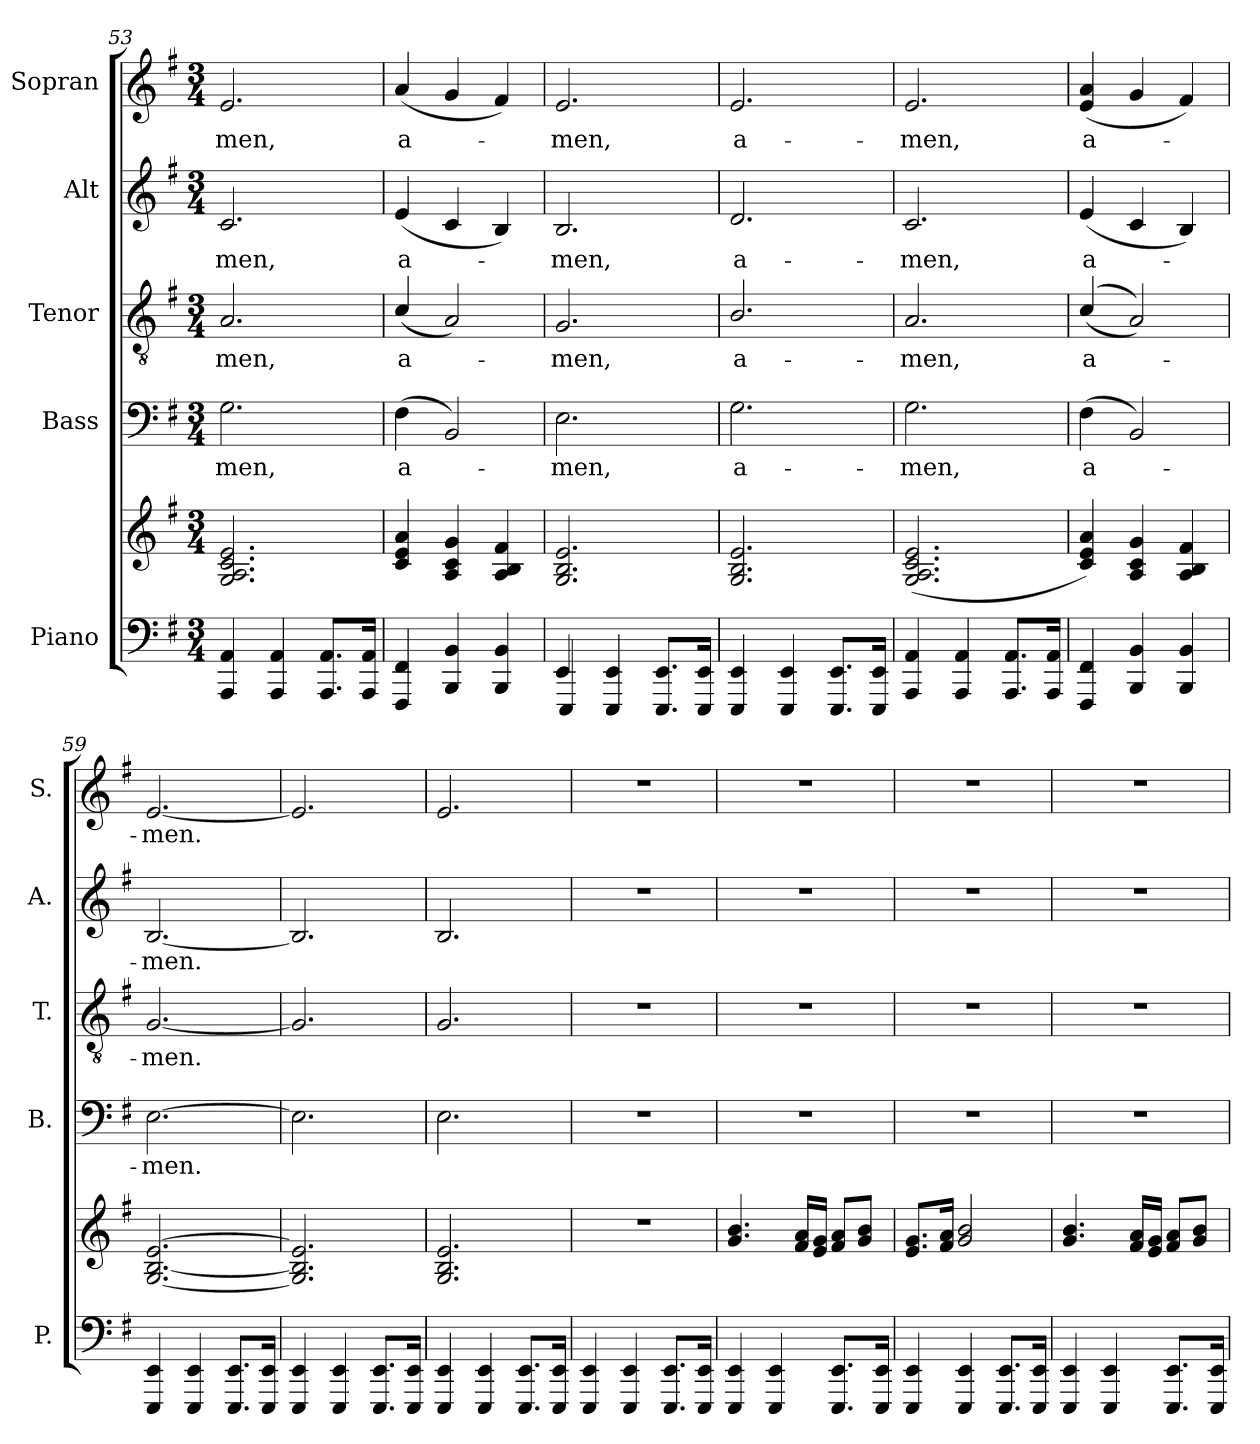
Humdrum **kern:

**kern	**kern	**kern	**text	**kern	**text	**kern	**text	**kern	**text
*part5	*part5	*part4	*part4	*part3	*part3	*part2	*part2	*part1	*part1
*staff6	*staff5	*staff4	*staff4	*staff3	*staff3	*staff2	*staff2	*staff1	*staff1
*I"Piano	*	*I"Bass	*	*I"Tenor	*	*I"Alt	*	*I"Sopran	*
*I'P.	*	*I'B.	*	*I'T.	*	*I'A.	*	*I'S.	*
*clefF4	*clefG2	*clefF4	*	*clefGv2	*	*clefG2	*	*clefG2	*
*k[f#]	*k[f#]	*k[f#]	*	*k[f#]	*	*k[f#]	*	*k[f#]	*
*M3/4	*M3/4	*M3/4	*	*M3/4	*	*M3/4	*	*M3/4	*
=53	=53	=53	=53	=53	=53	=53	=53	=53	=53
4AAA/ 4AA/	2.G/ 2.A/ 2.c/ 2.e/	2.G\	-men,	2.A/	-men,	2.c/	-men,	2.e/	-men,
4AAA/ 4AA/	.	.	.	.	.	.	.	.	.
8.AAA/ 8.AA/L	.	.	.	.	.	.	.	.	.
16AAA/ 16AA/Jk	.	.	.	.	.	.	.	.	.
=54	=54	=54	=54	=54	=54	=54	=54	=54	=54
4FFF#/ 4FF#/	4c/ 4e/ 4a/	(4F#\	a-	(4c/	a-	(4e/	a-	(4a/	a-
4BBB/ 4BB/	4A/ 4c/ 4g/	2BB/)	.	2A/)	.	4c/	.	4g/	.
4BBB/ 4BB/	4A/ 4B/ 4f#/	.	.	.	.	4B/)	.	4f#/)	.
=55	=55	=55	=55	=55	=55	=55	=55	=55	=55
*^	*	*	*	*	*	*	*	*	*
4EE/	4EEE/	2.G/ 2.B/ 2.e/	2.E\	-men,	2.G/	-men,	2.B/	-men,	2.e/	-men,
4EEE/ 4EE/	2ryy	.	.	.	.	.	.	.	.	.
8.EEE/ 8.EE/L	.	.	.	.	.	.	.	.	.	.
16EEE/ 16EE/Jk	.	.	.	.	.	.	.	.	.	.
*v	*v	*	*	*	*	*	*	*	*	*
=56	=56	=56	=56	=56	=56	=56	=56	=56	=56
4EEE/ 4EE/	2.G/ 2.B/ 2.e/	2.G\	a-	2.B/	a-	2.d/	a-	2.e/	a-
4EEE/ 4EE/	.	.	.	.	.	.	.	.	.
8.EEE/ 8.EE/L	.	.	.	.	.	.	.	.	.
16EEE/ 16EE/Jk	.	.	.	.	.	.	.	.	.
!!LO:PB:g=z
=57	=57	=57	=57	=57	=57	=57	=57	=57	=57
4AAA/ 4AA/	(2.G/ 2.A/ 2.c/ 2.e/	2.G\	-men,	2.A/	-men,	2.c/	-men,	2.e/	-men,
4AAA/ 4AA/	.	.	.	.	.	.	.	.	.
8.AAA/ 8.AA/L	.	.	.	.	.	.	.	.	.
16AAA/ 16AA/Jk	.	.	.	.	.	.	.	.	.
=58	=58	=58	=58	=58	=58	=58	=58	=58	=58
4FFF#/ 4FF#/	4c/ 4e/ 4a/)	(4F#\	a-	((4c/	a-	(4e/	a-	(4e/ 4a/	a-
4BBB/ 4BB/	4A/ 4c/ 4g/	2BB/)	.	2A/))	.	4c/	.	4g/	.
4BBB/ 4BB/	4A/ 4B/ 4f#/	.	.	.	.	4B/)	.	4f#/)	.
=59	=59	=59	=59	=59	=59	=59	=59	=59	=59
4EEE/ 4EE/	[2.G/ [2.B/ [2.e/	[2.E\	-men.	[2.G/	-men.	[2.B/	-men.	[2.e/	-men.
4EEE/ 4EE/	.	.	.	.	.	.	.	.	.
8.EEE/ 8.EE/L	.	.	.	.	.	.	.	.	.
16EEE/ 16EE/Jk	.	.	.	.	.	.	.	.	.
=60	=60	=60	=60	=60	=60	=60	=60	=60	=60
4EEE/ 4EE/	2.G/] 2.B/] 2.e/]	2.E\]	.	2.G/]	.	2.B/]	.	2.e/]	.
4EEE/ 4EE/	.	.	.	.	.	.	.	.	.
8.EEE/ 8.EE/L	.	.	.	.	.	.	.	.	.
16EEE/ 16EE/Jk	.	.	.	.	.	.	.	.	.
=61	=61	=61	=61	=61	=61	=61	=61	=61	=61
4EEE/ 4EE/	2.G/ 2.B/ 2.e/	2.E\	.	2.G/	.	2.B/	.	2.e/	.
4EEE/ 4EE/	.	.	.	.	.	.	.	.	.
8.EEE/ 8.EE/L	.	.	.	.	.	.	.	.	.
16EEE/ 16EE/Jk	.	.	.	.	.	.	.	.	.
=62	=62	=62	=62	=62	=62	=62	=62	=62	=62
4EEE/ 4EE/	2.r	2.r	.	2.r	.	2.r	.	2.r	.
4EEE/ 4EE/	.	.	.	.	.	.	.	.	.
8.EEE/ 8.EE/L	.	.	.	.	.	.	.	.	.
16EEE/ 16EE/Jk	.	.	.	.	.	.	.	.	.
=63	=63	=63	=63	=63	=63	=63	=63	=63	=63
4EEE/ 4EE/	4.g/ 4.b/	2.r	.	2.r	.	2.r	.	2.r	.
4EEE/ 4EE/	.	.	.	.	.	.	.	.	.
.	16f#/ 16a/LL	.	.	.	.	.	.	.	.
.	16e/ 16g/JJ	.	.	.	.	.	.	.	.
8.EEE/ 8.EE/L	8f#/ 8a/L	.	.	.	.	.	.	.	.
.	8g/ 8b/J	.	.	.	.	.	.	.	.
16EEE/ 16EE/Jk	.	.	.	.	.	.	.	.	.
!!LO:LB:g=z
=64	=64	=64	=64	=64	=64	=64	=64	=64	=64
4EEE/ 4EE/	8.e/ 8.g/L	2.r	.	2.r	.	2.r	.	2.r	.
.	16f#/ 16a/Jk	.	.	.	.	.	.	.	.
4EEE/ 4EE/	2g/ 2b/	.	.	.	.	.	.	.	.
8.EEE/ 8.EE/L	.	.	.	.	.	.	.	.	.
16EEE/ 16EE/Jk	.	.	.	.	.	.	.	.	.
=65	=65	=65	=65	=65	=65	=65	=65	=65	=65
4EEE/ 4EE/	4.g/ 4.b/	2.r	.	2.r	.	2.r	.	2.r	.
4EEE/ 4EE/	.	.	.	.	.	.	.	.	.
.	16f#/ 16a/LL	.	.	.	.	.	.	.	.
.	16e/ 16g/JJ	.	.	.	.	.	.	.	.
8.EEE/ 8.EE/L	8f#/ 8a/L	.	.	.	.	.	.	.	.
.	8g/ 8b/J	.	.	.	.	.	.	.	.
16EEE/ 16EE/Jk	.	.	.	.	.	.	.	.	.
=	=	=	=	=	=	=	=	=	=
*-	*-	*-	*-	*-	*-	*-	*-	*-	*-
